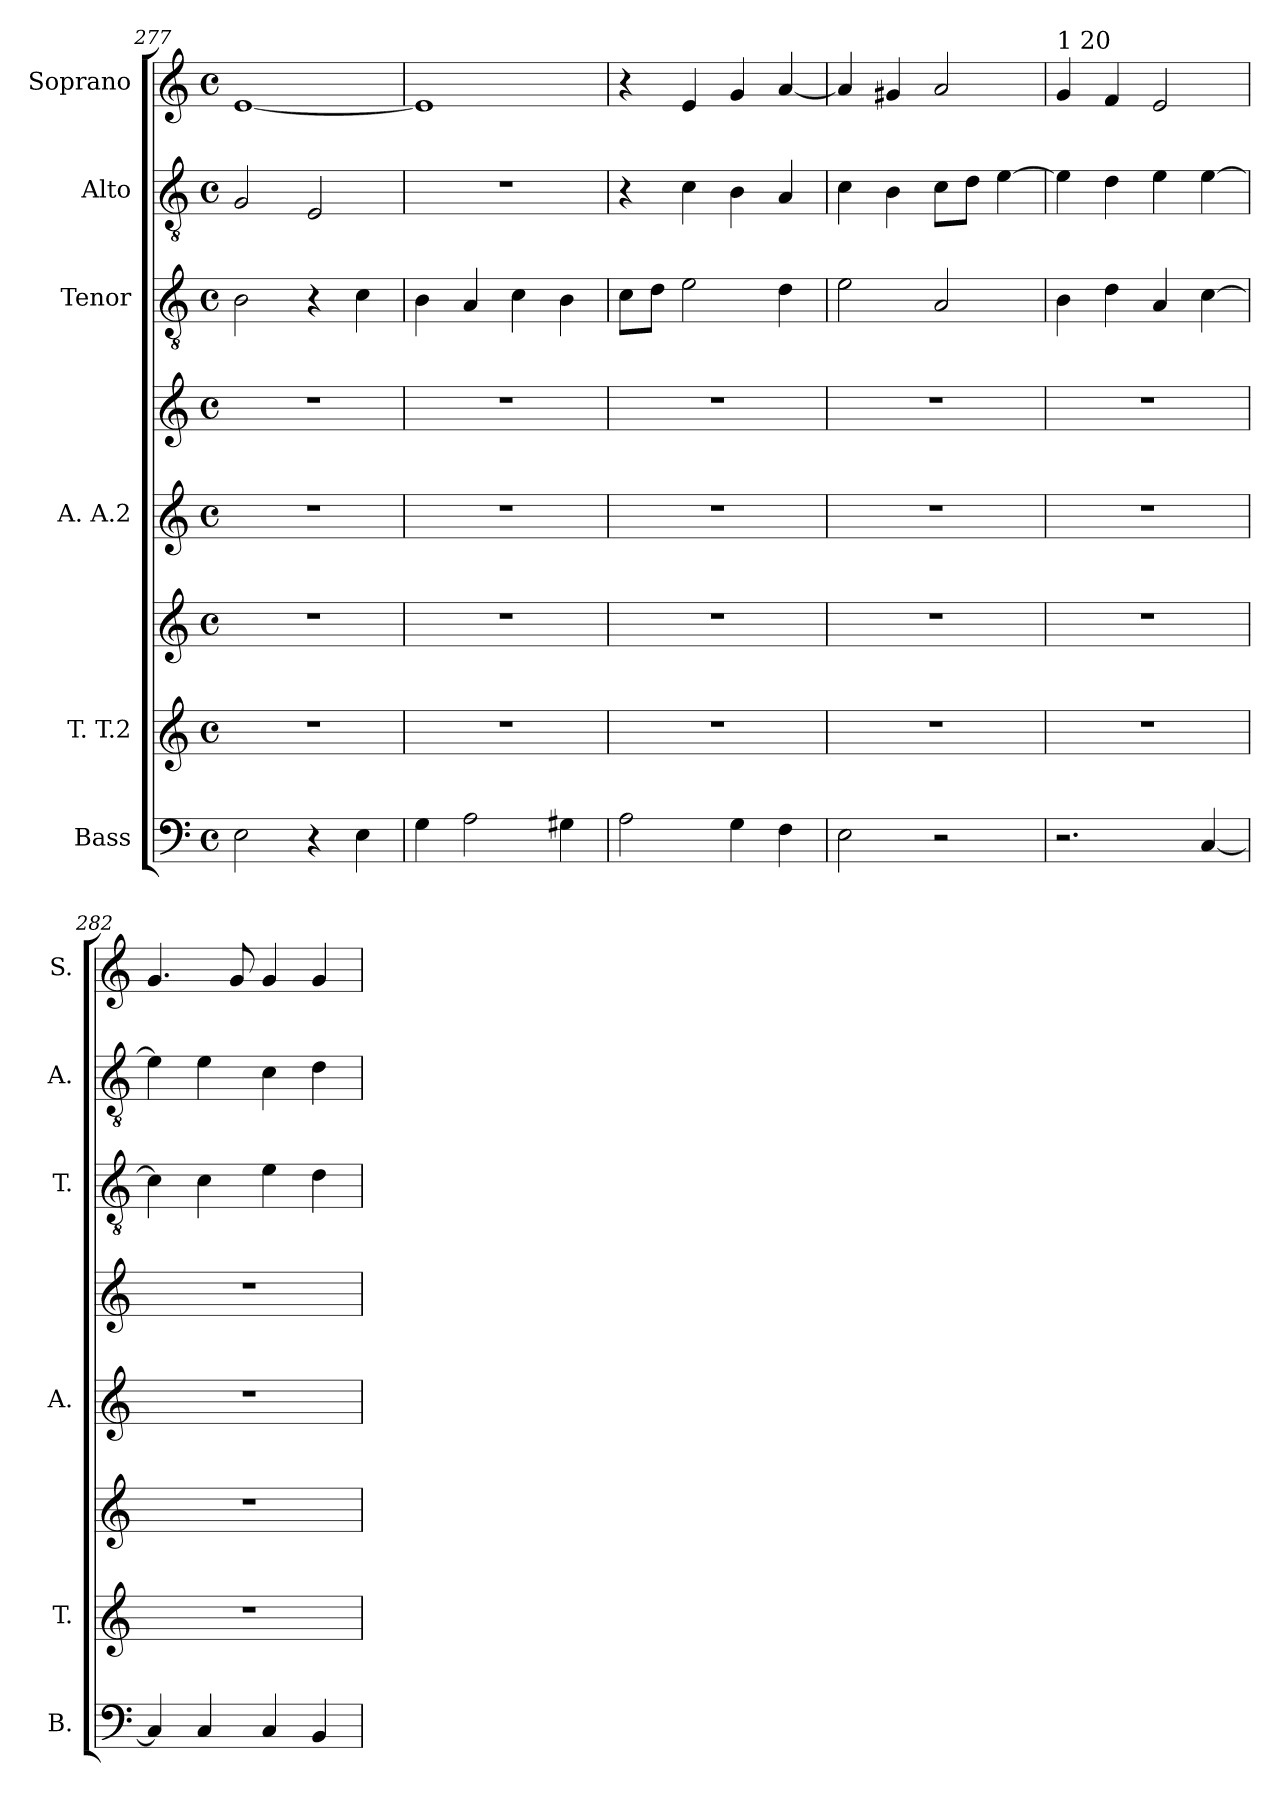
**kern	**kern	**kern	**kern	**kern	**kern	**kern	**kern
*part6	*part5	*part5	*part4	*part4	*part3	*part2	*part1
*staff8	*staff7	*staff6	*staff5	*staff4	*staff3	*staff2	*staff1
*I"Bass	*I"T. T.2	*	*I"A. A.2	*	*I"Tenor	*I"Alto	*I"Soprano
*I'B.	*I'T.	*	*I'A.	*	*I'T.	*I'A.	*I'S.
*clefF4	*clefG2	*clefG2	*clefG2	*clefG2	*clefGv2	*clefGv2	*clefG2
*k[]	*k[]	*k[]	*k[]	*k[]	*k[]	*k[]	*k[]
*C:	*C:	*C:	*C:	*C:	*C:	*C:	*C:
*M4/4	*M4/4	*M4/4	*M4/4	*M4/4	*M4/4	*M4/4	*M4/4
*met(c)	*met(c)	*met(c)	*met(c)	*met(c)	*met(c)	*met(c)	*met(c)
=277	=277	=277	=277	=277	=277	=277	=277
2E\	1r	1r	1r	1r	2B\	2G/	[<1e
4r	.	.	.	.	4r	2E/	.
4E\	.	.	.	.	4c\	.	.
=278	=278	=278	=278	=278	=278	=278	=278
4G\	1r	1r	1r	1r	4B\	1r	1e]
2A\	.	.	.	.	4A/	.	.
.	.	.	.	.	4c\	.	.
4G#X\	.	.	.	.	4B\	.	.
=279	=279	=279	=279	=279	=279	=279	=279
2A\	1r	1r	1r	1r	8c\L	4r	4r
.	.	.	.	.	8d\J	.	.
.	.	.	.	.	2e\	4c\	4e/
4G\	.	.	.	.	.	4B\	4g/
4F\	.	.	.	.	4d\	4A/	[<4a/
=280	=280	=280	=280	=280	=280	=280	=280
2E\	1r	1r	1r	1r	2e\	4c\	4a/]
.	.	.	.	.	.	4B\	4g#X/
2r	.	.	.	.	2A/	8c\L	2a/
.	.	.	.	.	.	8d\J	.
.	.	.	.	.	.	[<4e\	.
!!LO:LB:g=z
=281	=281	=281	=281	=281	=281	=281	=281
!	!	!	!	!	!	!	!LO:TX:a:t=1 20
2.r	1r	1r	1r	1r	4B\	4e\]	4g/
.	.	.	.	.	4d\	4d\	4f/
.	.	.	.	.	4A/	4e\	2e/
[<4C/	.	.	.	.	[>4c\	[>4e\	.
=282	=282	=282	=282	=282	=282	=282	=282
4C/]	1r	1r	1r	1r	4c\]	4e\]	4.g/
4C/	.	.	.	.	4c\	4e\	.
.	.	.	.	.	.	.	8g/
4C/	.	.	.	.	4e\	4c\	4g/
4BB/	.	.	.	.	4d\	4d\	4g/
=	=	=	=	=	=	=	=
*-	*-	*-	*-	*-	*-	*-	*-
